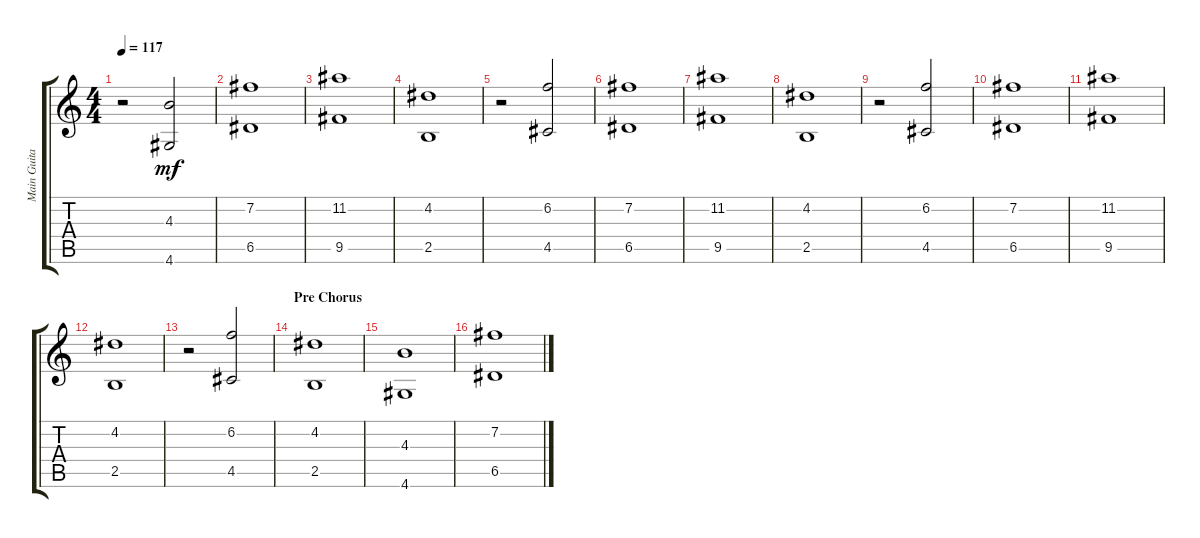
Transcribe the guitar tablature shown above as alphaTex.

\track ("Main Guitar" "Main Guita") {instrument electricguitarclean}
\staff {score tabs}
\tuning (E4 B3 G3 D3 A2 E2) {hide}
\ts (4 4)
\tempo 117
\clef g2
\ks c
r.2{dy mf} (4.3 4.6).2 |
(7.2 6.5).1 |
(11.2 9.5).1 |
(4.2 2.5).1 |
r.2 (6.2 4.5).2 |
(7.2 6.5).1 |
(11.2 9.5).1 |
(4.2 2.5).1 |
r.2 (6.2 4.5).2 |
(7.2 6.5).1 |
(11.2 9.5).1 |
(4.2 2.5).1 |
r.2 (6.2 4.5).2 |
\section ("" "Pre Chorus")
(4.2 2.5).1 |
(4.3 4.6).1 |
(7.2 6.5).1
